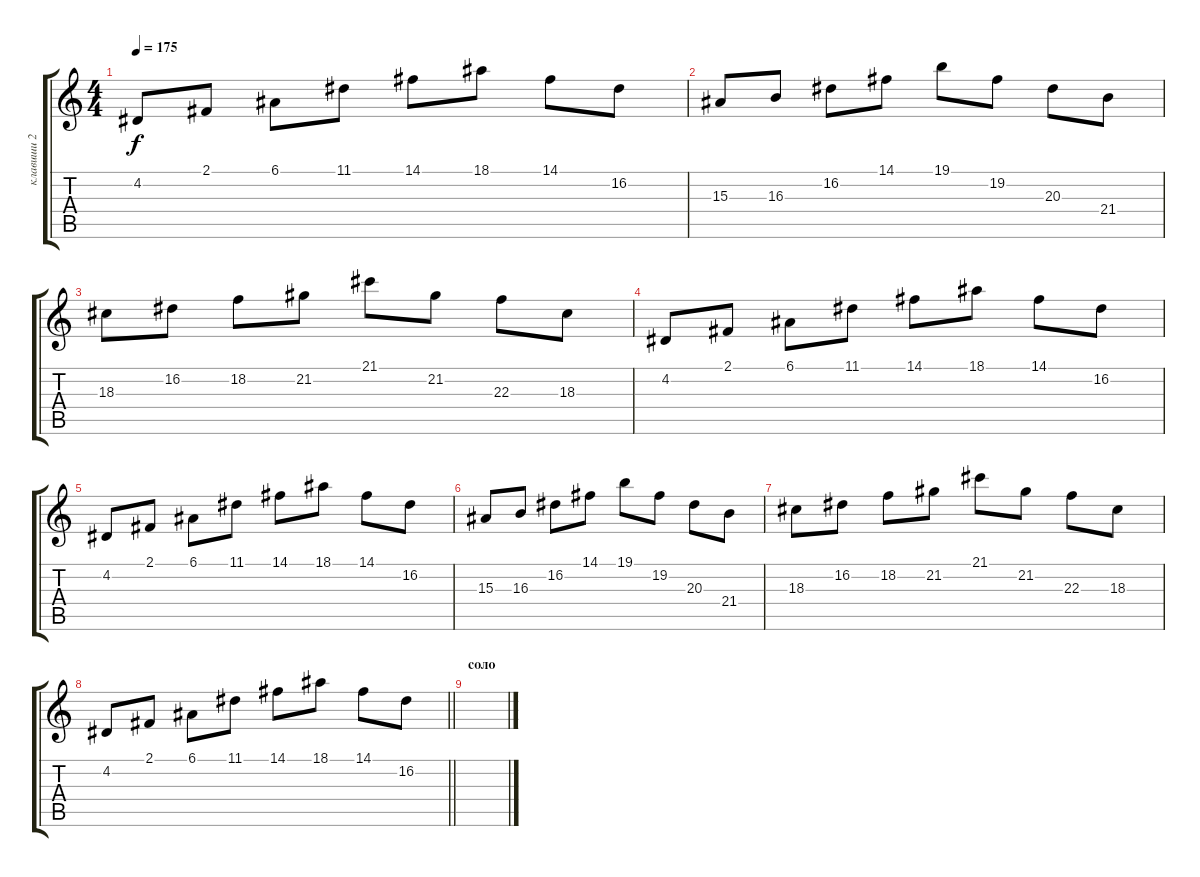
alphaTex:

\track ("клавиши 2" "клавиши 2") {instrument pizzicatostrings}
\staff {score tabs}
\tuning (E4 B3 G3 D3 A2 E2) {hide}
\ts (4 4)
\tempo 175
\clef g2
\ks c
4.2.8{dy f} 2.1.8 6.1.8 11.1.8 14.1.8 18.1.8 14.1.8 16.2.8 |
15.3.8 16.3.8 16.2.8 14.1.8 19.1.8 19.2.8 20.3.8 21.4.8 |
18.3.8 16.2.8 18.2.8 21.2.8 21.1.8 21.2.8 22.3.8 18.3.8 |
4.2.8 2.1.8 6.1.8 11.1.8 14.1.8 18.1.8 14.1.8 16.2.8 |
4.2.8 2.1.8 6.1.8 11.1.8 14.1.8 18.1.8 14.1.8 16.2.8 |
15.3.8 16.3.8 16.2.8 14.1.8 19.1.8 19.2.8 20.3.8 21.4.8 |
18.3.8 16.2.8 18.2.8 21.2.8 21.1.8 21.2.8 22.3.8 18.3.8 |
\barLineRight lightlight
4.2.8 2.1.8 6.1.8 11.1.8 14.1.8 18.1.8 14.1.8 16.2.8 |
\section ("" "соло")
